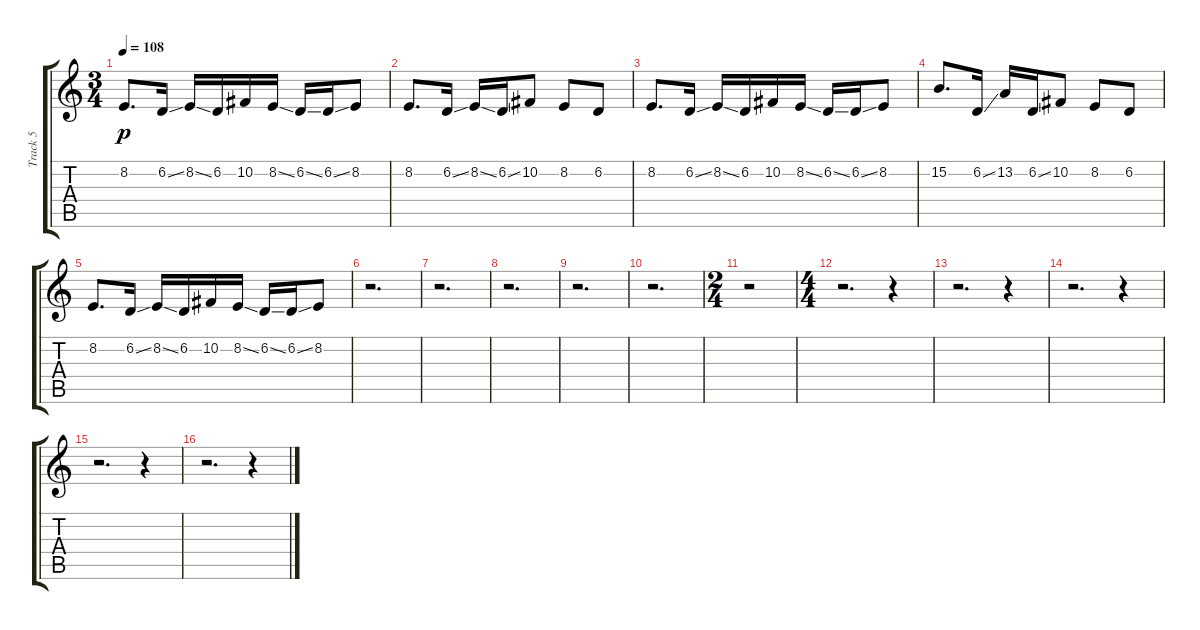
\track ("Track 5" "Track 5") {instrument lead2sawtooth}
\staff {score tabs}
\tuning (Db4 Ab3 E3 B2 Gb2 B1) {hide}
\ts (3 4)
\tempo 108
\clef g2
\ks c
8.2.8{d dy p} 6.2{ss}.16 8.2{ss}.16 6.2.16 10.2.16 8.2{ss}.16 6.2{ss}.16 6.2{ss}.16 8.2.8 |
8.2.8{d} 6.2{ss}.16 8.2{ss}.16 6.2{ss}.16 10.2.8 8.2.8 6.2.8 |
8.2.8{d} 6.2{ss}.16 8.2{ss}.16 6.2.16 10.2.16 8.2{ss}.16 6.2{ss}.16 6.2{ss}.16 8.2.8 |
15.2.8{d} 6.2{ss}.16 13.2.16 6.2{ss}.16 10.2.8 8.2.8 6.2.8 |
8.2.8{d} 6.2{ss}.16 8.2{ss}.16 6.2.16 10.2.16 8.2{ss}.16 6.2{ss}.16 6.2{ss}.16 8.2.8 |
r.2{d} |
r.2{d} |
r.2{d} |
r.2{d} |
r.2{d} |
\ts (2 4)
r.2 |
\ts (4 4)
r.2{d} r.4 |
r.2{d} r.4 |
r.2{d} r.4 |
r.2{d} r.4 |
r.2{d} r.4
